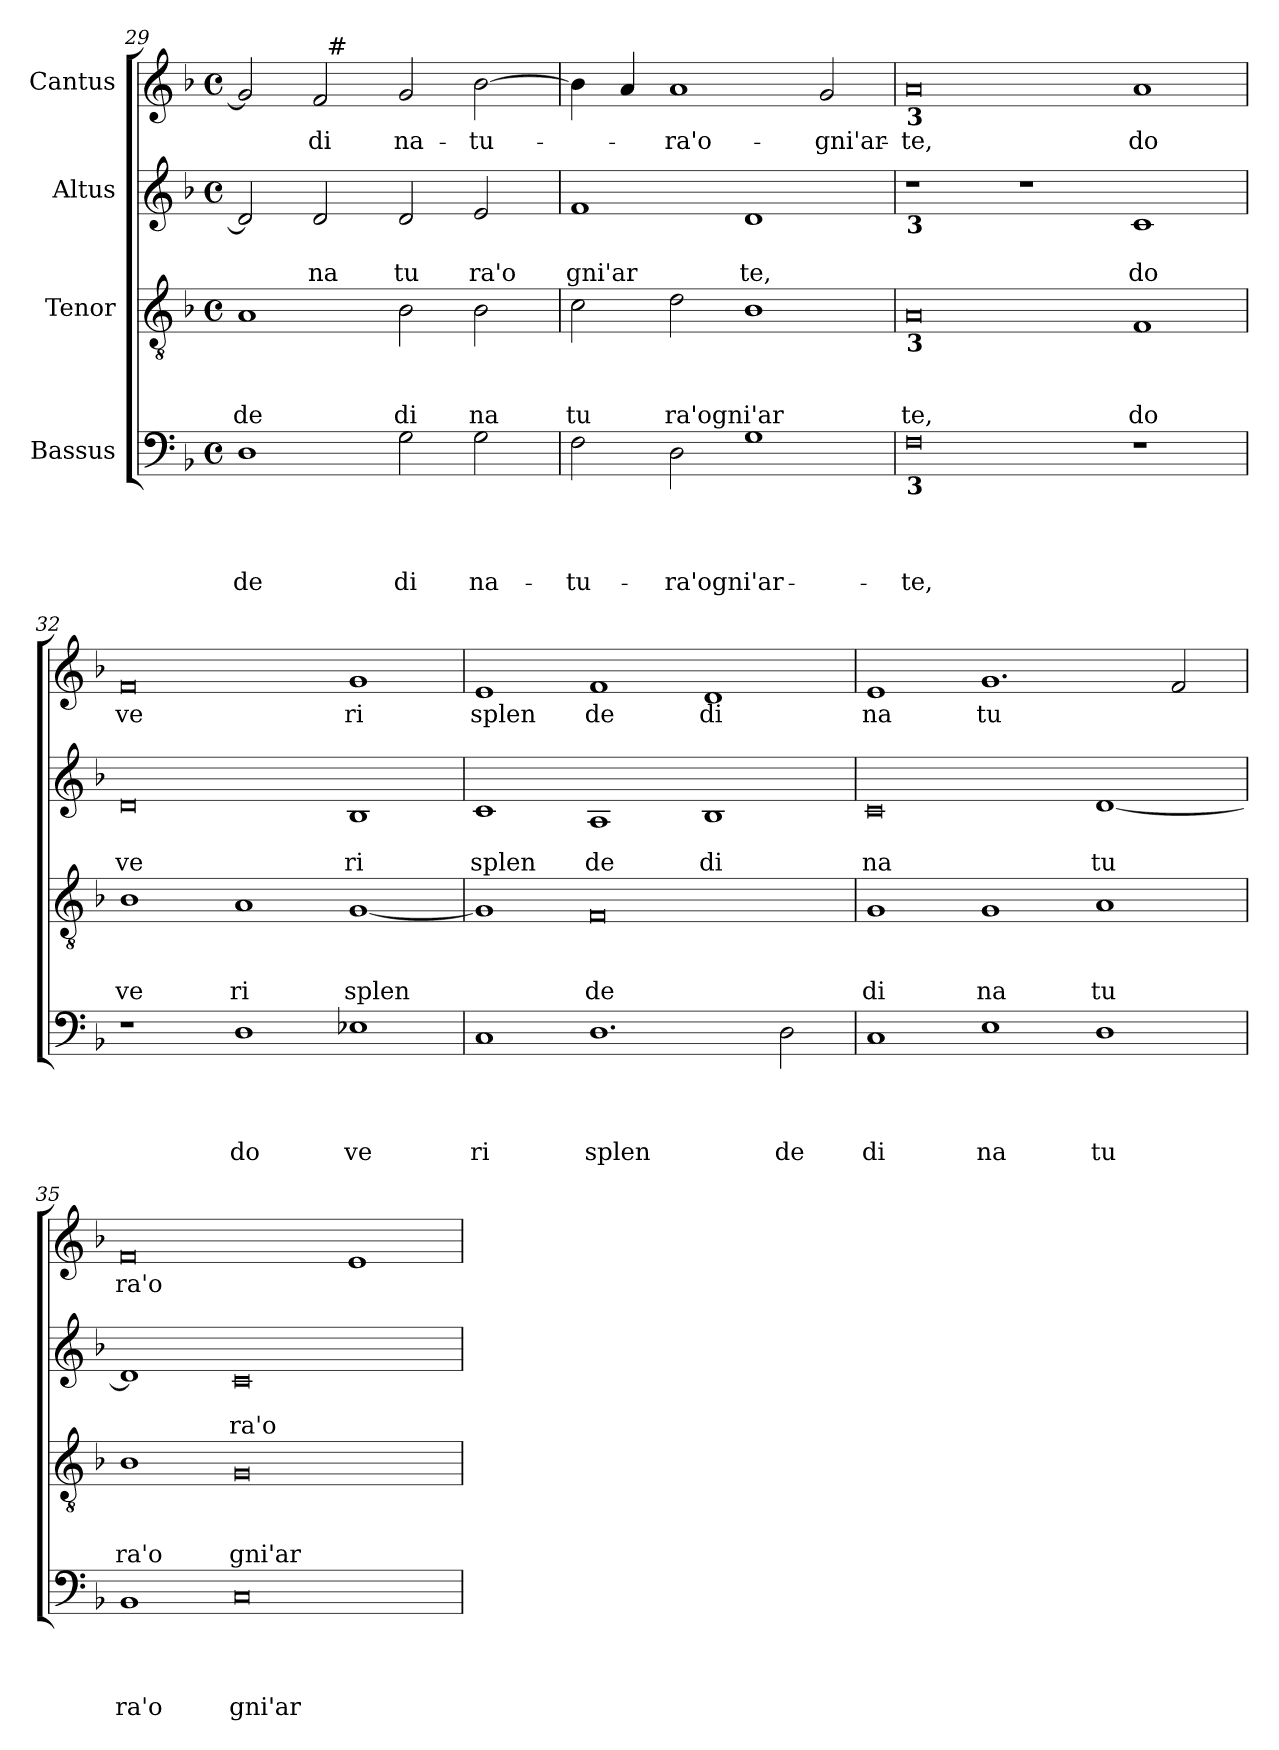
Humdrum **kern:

**kern	**text	**text	**text	**text	**kern	**text	**text	**text	**kern	**text	**text	**kern	**text
*part4	*part4	*part4	*part4	*part4	*part3	*part3	*part3	*part3	*part2	*part2	*part2	*part1	*part1
*staff4	*staff4	*staff4	*staff4	*staff4	*staff3	*staff3	*staff3	*staff3	*staff2	*staff2	*staff2	*staff1	*staff1
*I"Bassus	*	*	*	*	*I"Tenor	*	*	*	*I"Altus	*	*	*I"Cantus	*
*clefF4	*	*	*	*	*clefGv2	*	*	*	*clefG2	*	*	*clefG2	*
*k[b-]	*	*	*	*	*k[b-]	*	*	*	*k[b-]	*	*	*k[b-]	*
*F:	*	*	*	*	*F:	*	*	*	*F:	*	*	*F:	*
*M4/4	*	*	*	*	*M4/4	*	*	*	*M4/4	*	*	*M4/4	*
*met(c)	*	*	*	*	*met(c)	*	*	*	*met(c)	*	*	*met(c)	*
=29	=29	=29	=29	=29	=29	=29	=29	=29	=29	=29	=29	=29	=29
!	!	!	!	!LO:LY:b	!	!	!	!LO:LY:b	!	!	!	!	!
*	*	*	*	*	*	*	*	*	*	*	*	*^	*
1D	.	.	.	-de	1A	.	.	de	2d/]	.	.	2g/]	2ryy	.
!	!	!	!	!	!	!	!	!	!	!	!LO:LY:b	!	!	!LO:LY:b
.	.	.	.	.	.	.	.	.	2d/	.	na	2f/	32ryy	di
!	!	!	!	!	!	!	!	!	!	!	!	!	!LO:TX:a:t=#	!
.	.	.	.	.	.	.	.	.	.	.	.	.	1ryy	.
!	!	!	!	!LO:LY:b	!	!	!	!LO:LY:b	!	!	!LO:LY:b	!	!	!LO:LY:b
2G\	.	.	.	di	2B-\	.	.	di	2d/	.	tu	2g/	.	na-
!	!	!	!	!LO:LY:b	!	!	!	!LO:LY:b	!	!	!LO:LY:b	!	!	!LO:LY:b
2G\	.	.	.	na-	2B-\	.	.	na	2e/	.	ra'o	[>2b-\	.	-tu-
.	.	.	.	.	.	.	.	.	.	.	.	.	4...ryy	.
=30	=30	=30	=30	=30	=30	=30	=30	=30	=30	=30	=30	=30	=30	=30
!	!	!	!	!LO:LY:b	!	!	!	!LO:LY:b	!	!	!LO:LY:b	!	!	!
*	*	*	*	*	*	*	*	*	*	*	*	*v	*v	*
2F\	.	.	.	-tu-	2c\	.	.	tu	1f	.	gni'ar	4b-\]	.
.	.	.	.	.	.	.	.	.	.	.	.	4a/	.
!	!	!	!	!LO:LY:b	!	!	!	!LO:LY:b	!	!	!	!	!LO:LY:b
2D\	.	.	.	-ra'ogni'ar-	2d\	.	.	ra'ogni'ar	.	.	.	1a	-ra'o-
!	!	!	!	!	!	!	!	!	!	!	!LO:LY:b	!	!
1G	.	.	.	.	1B-	.	.	.	1d	.	te,	.	.
!	!	!	!	!	!	!	!	!	!	!	!	!	!LO:LY:b
.	.	.	.	.	.	.	.	.	.	.	.	2g/	-gni'ar-
!!LO:LB:g=z
=31	=31	=31	=31	=31	=31	=31	=31	=31	=31	=31	=31	=31	=31
!	!	!	!	!	!	!	!	!	!	!	!	!LO:TX:b:B:t=3	!
!	!	!	!	!	!	!	!	!	!LO:TX:b:B:t=3	!	!	!	!
!	!	!	!	!	!LO:TX:b:B:t=3	!	!	!	!	!	!	!	!
!LO:TX:b:B:t=3	!	!	!	!	!	!	!	!	!	!	!	!	!
!	!	!	!	!LO:LY:b	!	!	!	!LO:LY:b	!	!	!	!	!LO:LY:b
0F	.	.	.	-te,	0A	.	.	te,	1r	.	.	0a	-te,
.	.	.	.	.	.	.	.	.	1r	.	.	.	.
!	!	!	!	!	!	!	!	!LO:LY:b	!	!	!LO:LY:b	!	!LO:LY:b
1r	.	.	.	.	1F	.	.	do	1c	.	do	1a	do
=32	=32	=32	=32	=32	=32	=32	=32	=32	=32	=32	=32	=32	=32
!	!	!	!	!	!	!	!	!LO:LY:b	!	!	!LO:LY:b	!	!LO:LY:b
1r	.	.	.	.	1B-	.	.	ve	0d	.	ve	0f	ve
!	!	!	!	!LO:LY:b	!	!	!	!LO:LY:b	!	!	!	!	!
1D	.	.	.	do	1A	.	.	ri	.	.	.	.	.
!	!	!	!	!LO:LY:b	!	!	!	!LO:LY:b	!	!	!LO:LY:b	!	!LO:LY:b
1E-X	.	.	.	ve	[<1G	.	.	splen	1B-	.	ri	1g	ri
=33	=33	=33	=33	=33	=33	=33	=33	=33	=33	=33	=33	=33	=33
!	!	!	!	!LO:LY:b	!	!	!	!	!	!	!LO:LY:b	!	!LO:LY:b
1C	.	.	.	ri	1G]	.	.	.	1c	.	splen	1e	splen
!	!	!	!	!LO:LY:b	!	!	!	!LO:LY:b	!	!	!LO:LY:b	!	!LO:LY:b
1.D	.	.	.	splen	0F	.	.	de	1A	.	de	1f	de
!	!	!	!	!	!	!	!	!	!	!	!LO:LY:b	!	!LO:LY:b
.	.	.	.	.	.	.	.	.	1B-	.	di	1d	di
!	!	!	!	!LO:LY:b	!	!	!	!	!	!	!	!	!
2D\	.	.	.	de	.	.	.	.	.	.	.	.	.
=34	=34	=34	=34	=34	=34	=34	=34	=34	=34	=34	=34	=34	=34
!	!	!	!	!LO:LY:b	!	!	!	!LO:LY:b	!	!	!LO:LY:b	!	!LO:LY:b
1C	.	.	.	di	1G	.	.	di	0c	.	na	1e	na
!	!	!	!	!LO:LY:b	!	!	!	!LO:LY:b	!	!	!	!	!LO:LY:b
1E	.	.	.	na	1G	.	.	na	.	.	.	1.g	tu
!	!	!	!	!LO:LY:b	!	!	!	!LO:LY:b	!	!	!LO:LY:b	!	!
1D	.	.	.	tu	1A	.	.	tu	[<1d	.	tu	.	.
.	.	.	.	.	.	.	.	.	.	.	.	2f/	.
=35	=35	=35	=35	=35	=35	=35	=35	=35	=35	=35	=35	=35	=35
!	!	!	!	!LO:LY:b	!	!	!	!LO:LY:b	!	!	!	!	!LO:LY:b
1BB-	.	.	.	ra'o	1B-	.	.	ra'o	1d]	.	.	0f	ra'o
!	!	!	!	!LO:LY:b	!	!	!	!LO:LY:b	!	!	!LO:LY:b	!	!
0C	.	.	.	gni'ar	0G	.	.	gni'ar	0c	.	ra'o	.	.
.	.	.	.	.	.	.	.	.	.	.	.	1e	.
=	=	=	=	=	=	=	=	=	=	=	=	=	=
*-	*-	*-	*-	*-	*-	*-	*-	*-	*-	*-	*-	*-	*-
